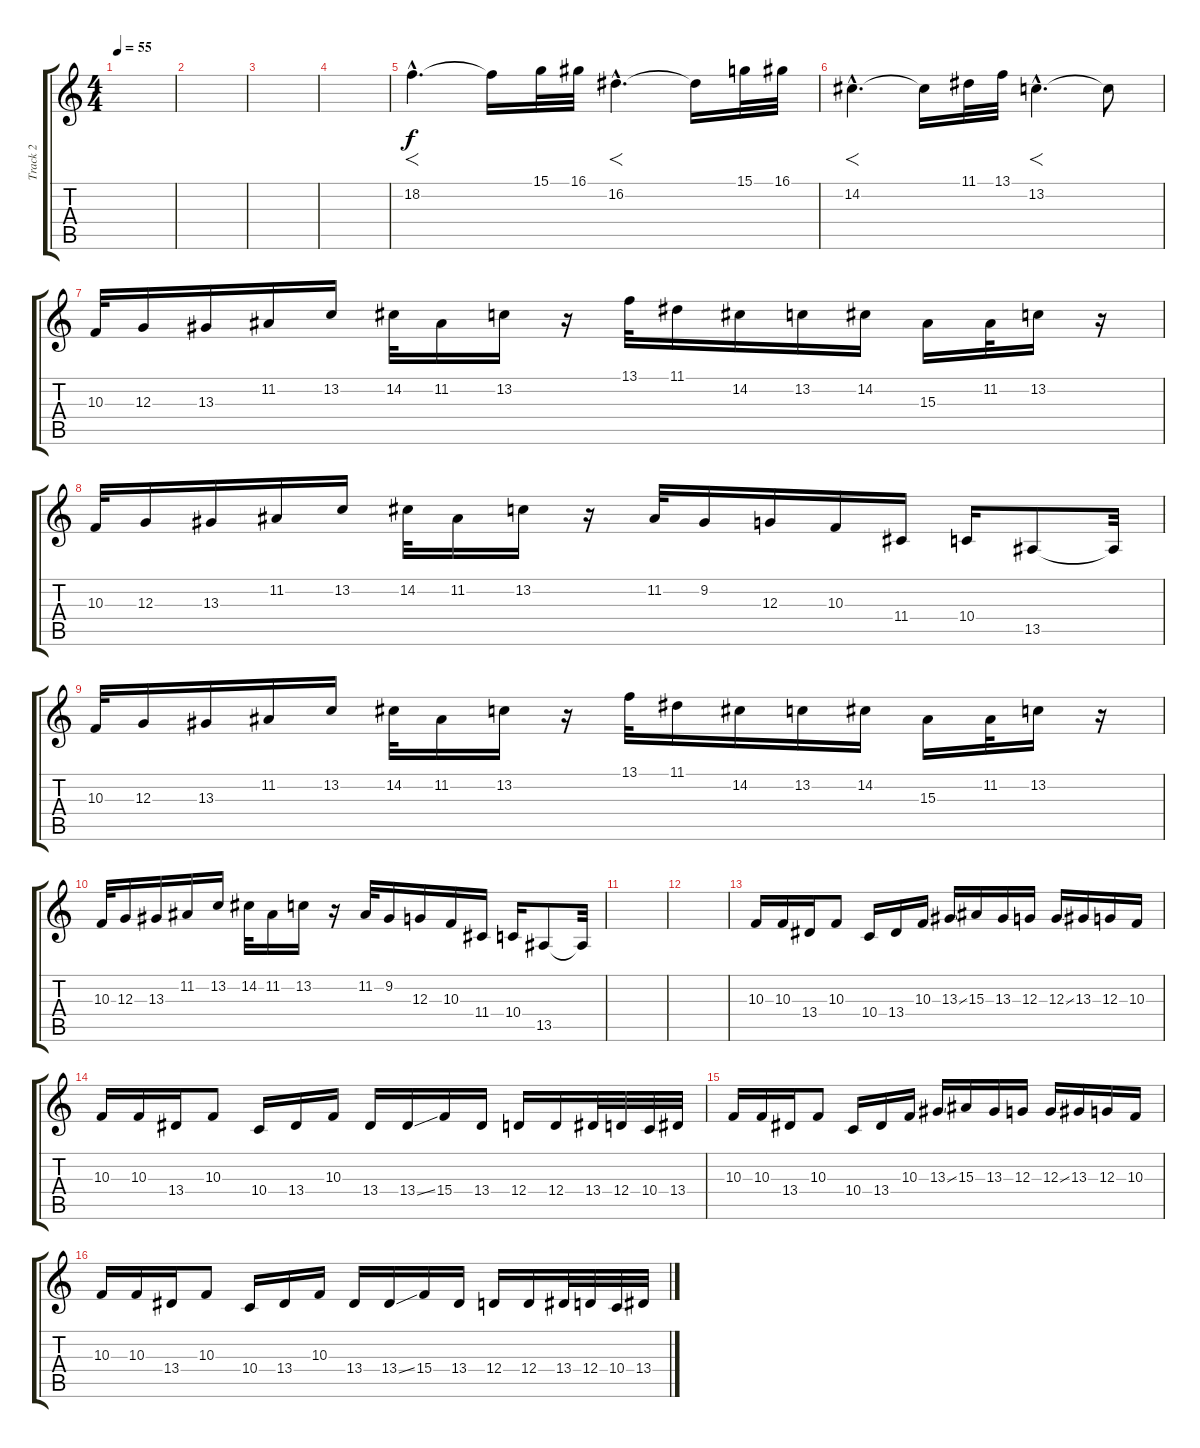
\track ("Track 2" "Track 2") {instrument fx1rain}
\staff {score tabs}
\tuning (E4 B3 G3 D3 A2 E2) {hide}
\ts (4 4)
\tempo 55
\clef g2
\ks c
|
|
|
|
18.2{hac}.4{f d} 18.2{t}.16 15.1.32 16.1.32 16.2{hac}.4{f d} 16.2{t}.16 15.1.32 16.1.32 |
14.2{hac}.4{f d} 14.2{t}.16 11.1.32 13.1.32 13.2{hac}.4{f d} 13.2{t}.8 |
10.3.32 12.3.16 13.3.16 11.2.16 13.2.16 14.2.32 11.2.16 13.2.16 r.16 13.1.32 11.1.16 14.2.16 13.2.16 14.2.16 15.3.16 11.2.32 13.2.16 r.16 |
10.3.32 12.3.16 13.3.16 11.2.16 13.2.16 14.2.32 11.2.16 13.2.16 r.16 11.2.32 9.2.16 12.3.16 10.3.16 11.4.16 10.4.16 13.5.8 13.5{t}.32 |
10.3.32 12.3.16 13.3.16 11.2.16 13.2.16 14.2.32 11.2.16 13.2.16 r.16 13.1.32 11.1.16 14.2.16 13.2.16 14.2.16 15.3.16 11.2.32 13.2.16 r.16 |
10.3.32 12.3.16 13.3.16 11.2.16 13.2.16 14.2.32 11.2.16 13.2.16 r.16 11.2.32 9.2.16 12.3.16 10.3.16 11.4.16 10.4.16 13.5.8 13.5{t}.32 |
|
|
10.3.16{instrument blownbottle} 10.3.16 13.4.16 10.3.8 10.4.16 13.4.16 10.3.16 13.3{ss}.16 15.3.16 13.3.16 12.3.16 12.3{ss}.16 13.3.16 12.3.16 10.3.16 |
10.3.16 10.3.16 13.4.16 10.3.8 10.4.16 13.4.16 10.3.16 13.4.16 13.4{ss}.16 15.4.16 13.4.16 12.4.16 12.4.16 13.4.32 12.4.32 10.4.32 13.4.32 |
10.3.16{instrument blownbottle} 10.3.16 13.4.16 10.3.8 10.4.16 13.4.16 10.3.16 13.3{ss}.16 15.3.16 13.3.16 12.3.16 12.3{ss}.16 13.3.16 12.3.16 10.3.16 |
10.3.16 10.3.16 13.4.16 10.3.8 10.4.16 13.4.16 10.3.16 13.4.16 13.4{ss}.16 15.4.16 13.4.16 12.4.16 12.4.16 13.4.32 12.4.32 10.4.32 13.4.32
